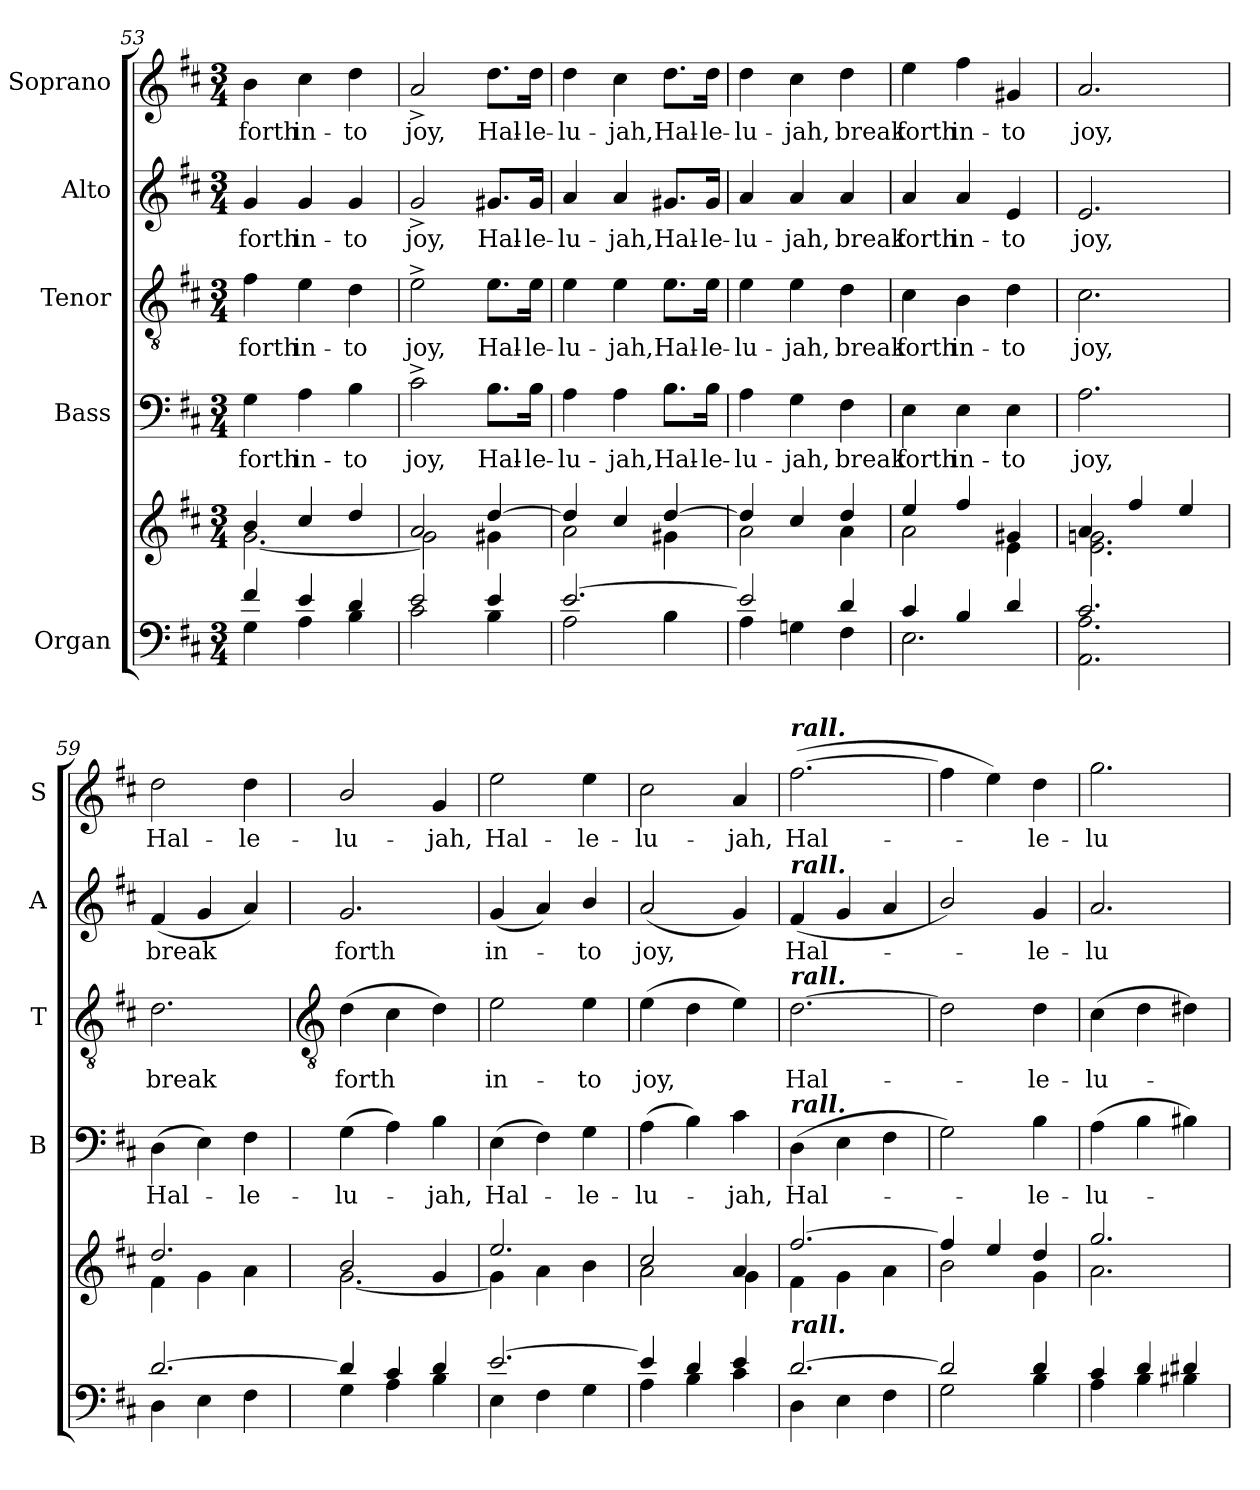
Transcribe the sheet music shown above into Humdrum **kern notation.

**kern	**kern	**kern	**text	**kern	**text	**kern	**text	**kern	**text
*part5	*part5	*part4	*part4	*part3	*part3	*part2	*part2	*part1	*part1
*staff6	*staff5	*staff4	*staff4	*staff3	*staff3	*staff2	*staff2	*staff1	*staff1
*I"Organ	*	*I"Bass	*	*I"Tenor	*	*I"Alto	*	*I"Soprano	*
*	*	*I'B	*	*I'T	*	*I'A	*	*I'S	*
*clefF4	*clefG2	*clefF4	*	*clefGv2	*	*clefG2	*	*clefG2	*
*k[f#c#]	*k[f#c#]	*k[f#c#]	*	*k[f#c#]	*	*k[f#c#]	*	*k[f#c#]	*
*D:	*D:	*D:	*	*D:	*	*D:	*	*D:	*
*M3/4	*M3/4	*M3/4	*	*M3/4	*	*M3/4	*	*M3/4	*
=53	=53	=53	=53	=53	=53	=53	=53	=53	=53
*^	*^	*	*	*	*	*	*	*	*
!	!	!	!	!	!LO:LY:b	!	!LO:LY:b	!	!LO:LY:b	!	!LO:LY:b
4f#/	4G\	4b/	[2.g\	4G	forth	4f#	forth	4g	forth	4b	forth
!	!	!	!	!	!LO:LY:b	!	!LO:LY:b	!	!LO:LY:b	!	!LO:LY:b
4e/	4A\	4cc#/	.	4A	in-	4e	in-	4g	in-	4cc#	in-
!	!	!	!	!	!LO:LY:b	!	!LO:LY:b	!	!LO:LY:b	!	!LO:LY:b
4d/	4B\	4dd/	.	4B	-to	4d	-to	4g	-to	4dd	-to
=54	=54	=54	=54	=54	=54	=54	=54	=54	=54	=54	=54
!	!	!	!	!	!LO:LY:b	!	!LO:LY:b	!	!LO:LY:b	!	!LO:LY:b
2e/	2c#\	2a/	2g\]	2c#^	joy,	2e^	joy,	2g^	joy,	2a^	joy,
!	!	!	!	!	!LO:LY:b	!	!LO:LY:b	!	!LO:LY:b	!	!LO:LY:b
4e/	4B\	[4dd/	4g#X\	8.B\L	Hal-	8.e\L	Hal-	8.g#X/L	Hal-	8.dd\L	Hal-
!	!	!	!	!	!LO:LY:b	!	!LO:LY:b	!	!LO:LY:b	!	!LO:LY:b
.	.	.	.	16B\Jk	-le-	16e\Jk	-le-	16g#/Jk	-le-	16dd\Jk	-le-
=55	=55	=55	=55	=55	=55	=55	=55	=55	=55	=55	=55
!	!	!	!	!	!LO:LY:b	!	!LO:LY:b	!	!LO:LY:b	!	!LO:LY:b
[2.e/	2A\	4dd/]	2a\	4A	-lu-	4e	-lu-	4a	-lu-	4dd	-lu-
!	!	!	!	!	!LO:LY:b	!	!LO:LY:b	!	!LO:LY:b	!	!LO:LY:b
.	.	4cc#/	.	4A	-jah,	4e	-jah,	4a	-jah,	4cc#	-jah,
!	!	!	!	!	!LO:LY:b	!	!LO:LY:b	!	!LO:LY:b	!	!LO:LY:b
.	4B\	[4dd/	4g#X\	8.B\L	Hal-	8.e\L	Hal-	8.g#X/L	Hal-	8.dd\L	Hal-
!	!	!	!	!	!LO:LY:b	!	!LO:LY:b	!	!LO:LY:b	!	!LO:LY:b
.	.	.	.	16B\Jk	-le-	16e\Jk	-le-	16g#/Jk	-le-	16dd\Jk	-le-
=56	=56	=56	=56	=56	=56	=56	=56	=56	=56	=56	=56
!	!	!	!	!	!LO:LY:b	!	!LO:LY:b	!	!LO:LY:b	!	!LO:LY:b
2e/]	4A\	4dd/]	2a\	4A	-lu-	4e	-lu-	4a	-lu-	4dd	-lu-
!	!	!	!	!	!LO:LY:b	!	!LO:LY:b	!	!LO:LY:b	!	!LO:LY:b
.	4Gn\	4cc#/	.	4G	-jah,	4e	-jah,	4a	-jah,	4cc#	-jah,
!	!	!	!	!	!LO:LY:b	!	!LO:LY:b	!	!LO:LY:b	!	!LO:LY:b
4d/	4F#\	4dd/	4a\	4F#	break	4d	break	4a	break	4dd	break
=57	=57	=57	=57	=57	=57	=57	=57	=57	=57	=57	=57
!	!	!	!	!	!LO:LY:b	!	!LO:LY:b	!	!LO:LY:b	!	!LO:LY:b
4c#/	2.E\	4ee/	2a\	4E	forth	4c#	forth	4a	forth	4ee	forth
!	!	!	!	!	!LO:LY:b	!	!LO:LY:b	!	!LO:LY:b	!	!LO:LY:b
4B/	.	4ff#/	.	4E	in-	4B	in-	4a	in-	4ff#	in-
!	!	!	!	!	!LO:LY:b	!	!LO:LY:b	!	!LO:LY:b	!	!LO:LY:b
4d/	.	4g#X/	4e\	4E	-to	4d	-to	4e	-to	4g#X	-to
=58	=58	=58	=58	=58	=58	=58	=58	=58	=58	=58	=58
!	!	!	!	!	!LO:LY:b	!	!LO:LY:b	!	!LO:LY:b	!	!LO:LY:b
2.c#/	2.AA\ 2.A\	4a/	2.e\ 2.gn\	2.A	joy,	2.c#	joy,	2.e	joy,	2.a	joy,
.	.	4ff#/	.	.	.	.	.	.	.	.	.
.	.	4ee/	.	.	.	.	.	.	.	.	.
=59	=59	=59	=59	=59	=59	=59	=59	=59	=59	=59	=59
!	!	!	!	!	!LO:LY:b	!	!LO:LY:b	!	!LO:LY:b	!	!LO:LY:b
[2.d/	4D\	2.dd/	4f#\	(>4D	Hal-	2.d	break	(<4f#	break	2dd	Hal-
.	4E\	.	4g\	4E)	.	.	.	4g	.	.	.
!	!	!	!	!	!LO:LY:b	!	!	!	!	!	!LO:LY:b
.	4F#\	.	4a\	4F#	le-	.	.	4a)	.	4dd	-le-
!!LO:LB:g=z
=60	=60	=60	=60	=60	=60	=60	=60	=60	=60	=60	=60
*	*	*	*	*	*	*clefGv2	*	*	*	*	*
!	!	!	!	!	!LO:LY:b	!	!LO:LY:b	!	!LO:LY:b	!	!LO:LY:b
4d/]	4G\	2b/	[2.g\	(>4G	-lu-	(>4d	forth	2.g	forth	2b/	-lu-
4c#/	4A\	.	.	4A)	.	4c#	.	.	.	.	.
!	!	!	!	!	!LO:LY:b	!	!	!	!	!	!LO:LY:b
4d/	4B\	4g/	.	4B	jah,	4d)	.	.	.	4g	-jah,
=61	=61	=61	=61	=61	=61	=61	=61	=61	=61	=61	=61
!	!	!	!	!	!LO:LY:b	!	!LO:LY:b	!	!LO:LY:b	!	!LO:LY:b
[2.e/	4E\	2.ee/	4g\]	(>4E	Hal-	2e	in-	(<4g	in-	2ee	Hal-
.	4F#\	.	4a\	4F#)	.	.	.	4a)	.	.	.
!	!	!	!	!	!LO:LY:b	!	!LO:LY:b	!	!LO:LY:b	!	!LO:LY:b
.	4G\	.	4b\	4G	le-	4e	-to	4b/	to	4ee	-le-
=62	=62	=62	=62	=62	=62	=62	=62	=62	=62	=62	=62
!	!	!	!	!	!LO:LY:b	!	!LO:LY:b	!	!LO:LY:b	!	!LO:LY:b
4e/]	4A\	2cc#/	2a\	(>4A	-lu-	(>4e	joy,	(<2a	joy,	2cc#	-lu-
4d/	4B\	.	.	4B)	.	4d	.	.	.	.	.
!	!	!	!	!	!LO:LY:b	!	!	!	!	!	!LO:LY:b
4e/	4c#\	4a/	4g\	4c#	jah,	4e)	.	4g)	.	4a	-jah,
=63	=63	=63	=63	=63	=63	=63	=63	=63	=63	=63	=63
!	!	!	!	!	!	!	!	!	!	!LO:TX:a:Bi:t=rall.	!
!	!	!	!	!	!	!	!	!LO:TX:a:Bi:t=rall.	!	!	!
!	!	!	!	!	!	!LO:TX:a:Bi:t=rall.	!	!	!	!	!
!	!	!	!	!LO:TX:a:Bi:t=rall.	!	!	!	!	!	!	!
!	!	!LO:TX:b:Bi:t=rall.	!	!	!	!	!	!	!	!	!
!	!	!	!	!	!LO:LY:b	!	!LO:LY:b	!	!LO:LY:b	!	!LO:LY:b
[2.d/	4D\	[2.ff#/	4f#\	(>4D	Hal-	[2.d	Hal-	(<4f#	Hal-	(>[2.ff#	Hal-
.	4E\	.	4g\	4E	.	.	.	4g	.	.	.
.	4F#\	.	4a\	4F#	.	.	.	4a	.	.	.
=64	=64	=64	=64	=64	=64	=64	=64	=64	=64	=64	=64
2d/]	2G\	4ff#/]	2b\	2G)	.	2d]	.	2b/)	.	4ff#]	.
.	.	4ee/	.	.	.	.	.	.	.	4ee)	.
!	!	!	!	!	!LO:LY:b	!	!LO:LY:b	!	!LO:LY:b	!	!LO:LY:b
4d/	4B\	4dd/	4g\	4B	le-	4d	le-	4g	le-	4dd	le-
=65	=65	=65	=65	=65	=65	=65	=65	=65	=65	=65	=65
!	!	!	!	!	!LO:LY:b	!	!LO:LY:b	!	!LO:LY:b	!	!LO:LY:b
4c#/	4A\	2.gg/	2.a\	(>4A	-lu-	(>4c#	-lu-	2.a	-lu-	2.gg	-lu-
4d/	4B\	.	.	4B	.	4d	.	.	.	.	.
4d#X/	4B#X\	.	.	4B#X)	.	4d#X)	.	.	.	.	.
*v	*v	*	*	*	*	*	*	*	*	*	*
*	*v	*v	*	*	*	*	*	*	*	*
=	=	=	=	=	=	=	=	=	=
*-	*-	*-	*-	*-	*-	*-	*-	*-	*-
